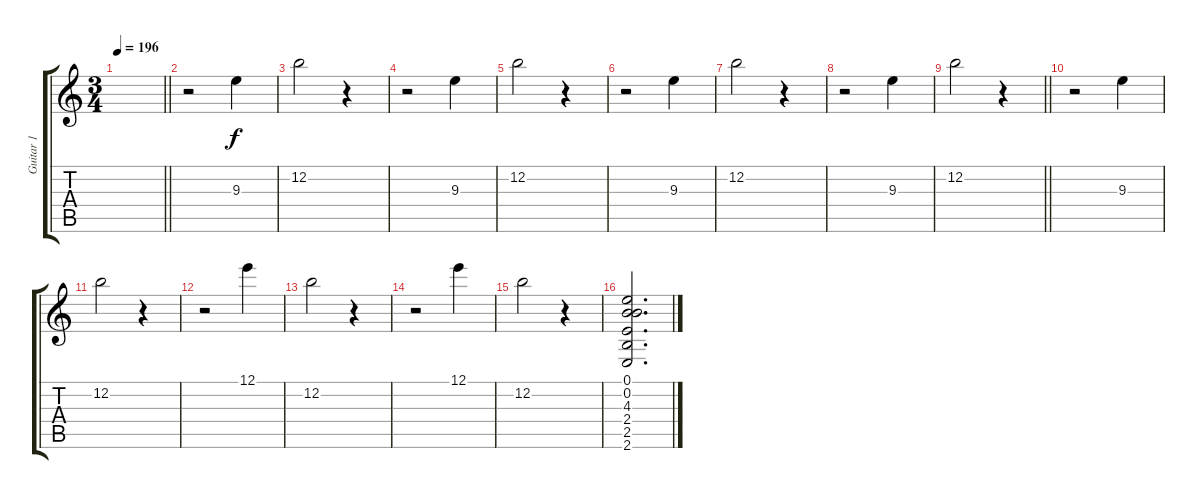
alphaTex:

\track ("Guitar 1" "Guitar 1") {instrument distortionguitar}
\staff {score tabs}
\tuning (E4 B3 G3 D3 A2 D2) {hide}
\ts (3 4)
\tempo 196
\clef g2
\barLineRight lightlight
\ks c
|
r.2 9.3.4 |
12.2.2 r.4 |
r.2 9.3.4 |
12.2.2 r.4 |
r.2 9.3.4 |
12.2.2 r.4 |
r.2 9.3.4 |
\barLineRight lightlight
12.2.2 r.4 |
r.2 9.3.4 |
12.2.2 r.4 |
r.2 12.1.4 |
12.2.2 r.4 |
r.2 12.1.4 |
12.2.2 r.4 |
(0.1 0.2 4.3 2.4 2.5 2.6).2{d}
